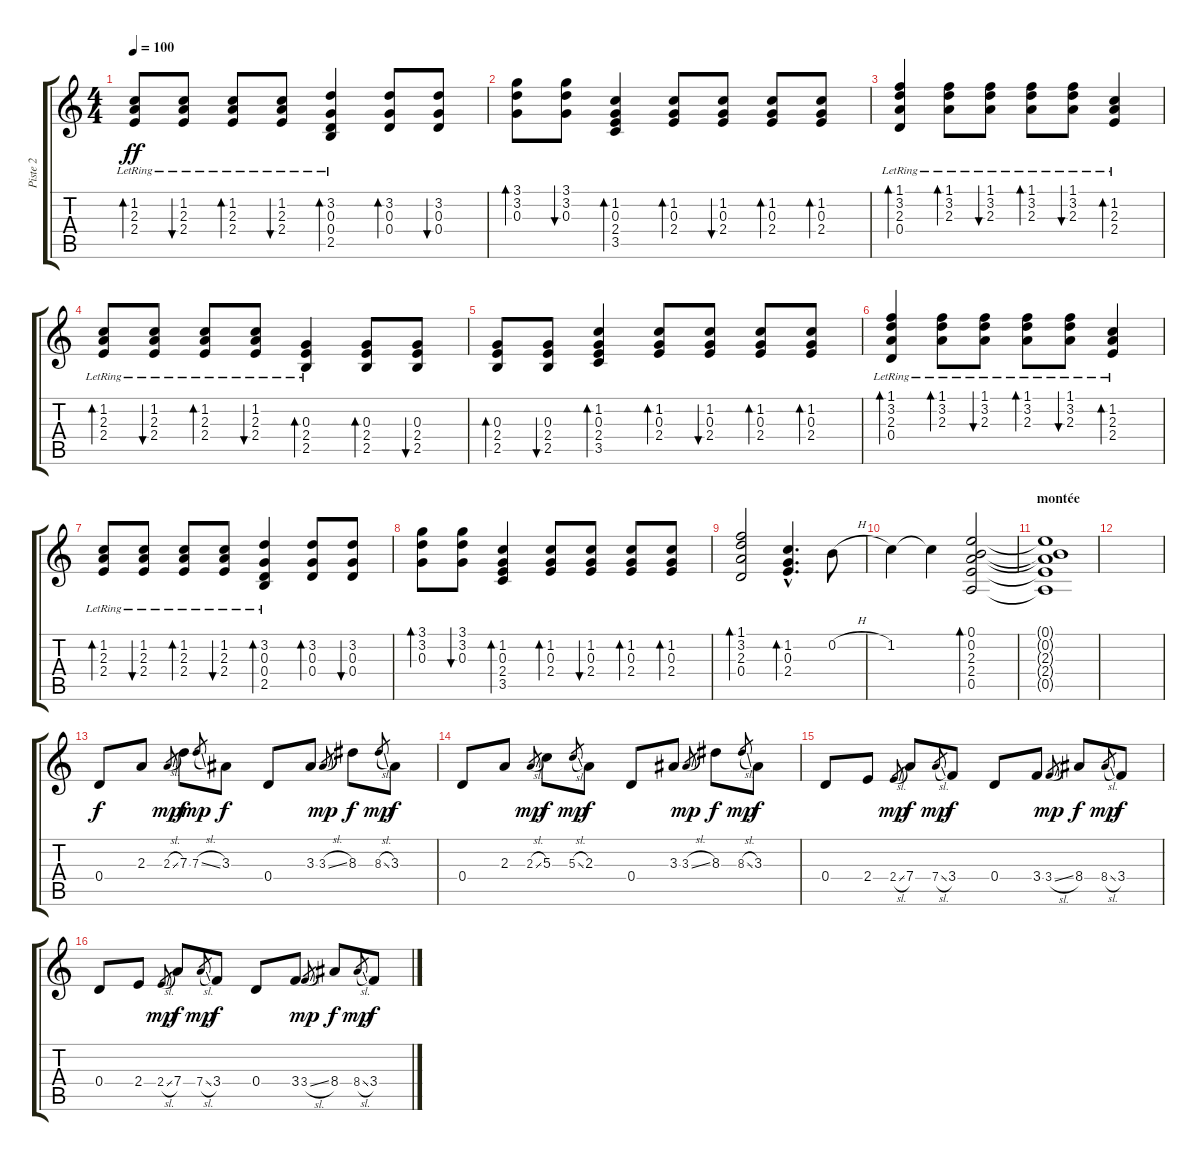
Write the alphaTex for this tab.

\track ("Piste 2" "Piste 2") {instrument electricguitarclean}
\staff {score tabs}
\tuning (E4 B3 G3 D3 A2 D2) {hide}
\ts (4 4)
\tempo 100
\clef g2
\ks c
(1.2{lr} 2.3{lr} 2.4{lr}).8{bd 60 dy ff} (1.2{lr} 2.3{lr} 2.4{lr}).8{bu 60} (1.2{lr} 2.3{lr} 2.4{lr}).8{bd 60} (1.2 2.3 2.4{lr}).8{bu 60} (3.2 0.3{lr} 0.4 2.5).4{bd 120} (3.2 0.3 0.4).8{bd 60} (3.2 0.3 0.4).8{bu 60} |
(3.1 3.2 0.3).8{bd 60} (3.1 3.2 0.3).8{bu 60} (1.2 0.3 2.4 3.5).4{bd 120} (1.2 0.3 2.4).8{bd 60} (1.2 0.3 2.4).8{bu 60} (1.2 0.3 2.4).8{bd 60} (1.2 0.3 2.4).8{bd 60} |
(1.1{lr} 3.2{lr} 2.3{lr} 0.4{lr}).4{bd 120 instrument acousticguitarnylon} (1.1{lr} 3.2{lr} 2.3{lr}).8{bd 60} (1.1{lr} 3.2{lr} 2.3{lr}).8{bu 60} (1.1{lr} 3.2{lr} 2.3{lr}).8{bd 60} (1.1 3.2 2.3{lr}).8{bu 60} (1.2{lr} 2.3{lr} 2.4{lr}).4{bd 120} |
(1.2{lr} 2.3{lr} 2.4{lr}).8{bd 60} (1.2{lr} 2.3{lr} 2.4{lr}).8{bu 60} (1.2{lr} 2.3{lr} 2.4{lr}).8{bd 60} (1.2 2.3 2.4{lr}).8{bu 60} (0.3{lr} 2.4{lr} 2.5{lr}).4{bd 120} (0.3 2.4 2.5).8{bd 60} (0.3 2.4 2.5).8{bu 60} |
(0.3 2.4 2.5).8{bd 60} (0.3 2.4 2.5).8{bu 60} (1.2 0.3 2.4 3.5).4{bd 120} (1.2 0.3 2.4).8{bd 60} (1.2 0.3 2.4).8{bu 60} (1.2 0.3 2.4).8{bd 60} (1.2 0.3 2.4).8{bd 60} |
(1.1{lr} 3.2{lr} 2.3{lr} 0.4{lr}).4{bd 120 instrument acousticguitarnylon} (1.1{lr} 3.2{lr} 2.3{lr}).8{bd 60} (1.1{lr} 3.2{lr} 2.3{lr}).8{bu 60} (1.1{lr} 3.2{lr} 2.3{lr}).8{bd 60} (1.1 3.2 2.3{lr}).8{bu 60} (1.2{lr} 2.3{lr} 2.4{lr}).4{bd 120} |
(1.2{lr} 2.3{lr} 2.4{lr}).8{bd 60} (1.2{lr} 2.3{lr} 2.4{lr}).8{bu 60} (1.2{lr} 2.3{lr} 2.4{lr}).8{bd 60} (1.2 2.3 2.4{lr}).8{bu 60} (3.2 0.3{lr} 0.4 2.5).4{bd 120} (3.2 0.3 0.4).8{bd 60} (3.2 0.3 0.4).8{bu 60} |
(3.1 3.2 0.3).8{bd 60} (3.1 3.2 0.3).8{bu 60} (1.2 0.3 2.4 3.5).4{bd 120} (1.2 0.3 2.4).8{bd 60} (1.2 0.3 2.4).8{bu 60} (1.2 0.3 2.4).8{bd 60} (1.2 0.3 2.4).8{bd 60} |
(1.1 3.2 2.3 0.4).2{bd 240} (1.2{hac} 0.3{hac} 2.4{hac}).4{d bd 240} 0.2{h}.8 |
1.2.4 1.2{t}.4 (0.1 0.2 2.3 2.4 0.5).2{bd 240} |
\section ("" "montée")
(0.1{t} 0.2{t} 2.3{t} 2.4{t} 0.5{t}).1 |
|
0.4.8{dy f instrument distortionguitar} 2.3.8{instrument distortionguitar} 2.3{sl}.8{gr dy mp} 7.3.8{dy f} 7.3{sl}.8{gr dy mp} 3.3.8{dy f} 0.4.8 3.3.8 3.3{sl}.8{gr dy mp} 8.3.8{dy f} 8.3{sl}.8{gr dy mp} 3.3.8{dy f} |
0.4.8{instrument distortionguitar} 2.3.8{instrument distortionguitar} 2.3{sl}.8{gr dy mp} 5.3.8{dy f} 5.3{sl}.8{gr dy mp} 2.3.8{dy f} 0.4.8 3.3.8 3.3{sl}.8{gr dy mp} 8.3.8{dy f} 8.3{sl}.8{gr dy mp} 3.3.8{dy f} |
0.4.8{instrument distortionguitar} 2.4.8{instrument distortionguitar} 2.4{sl}.8{gr dy mp} 7.4.8{dy f} 7.4{sl}.8{gr dy mp} 3.4.8{dy f} 0.4.8 3.4.8 3.4{sl}.8{gr dy mp} 8.4.8{dy f} 8.4{sl}.8{gr dy mp} 3.4.8{dy f} |
0.4.8{instrument distortionguitar} 2.4.8{instrument distortionguitar} 2.4{sl}.8{gr dy mp} 7.4.8{dy f} 7.4{sl}.8{gr dy mp} 3.4.8{dy f} 0.4.8 3.4.8 3.4{sl}.8{gr dy mp} 8.4.8{dy f} 8.4{sl}.8{gr dy mp} 3.4.8{dy f}
